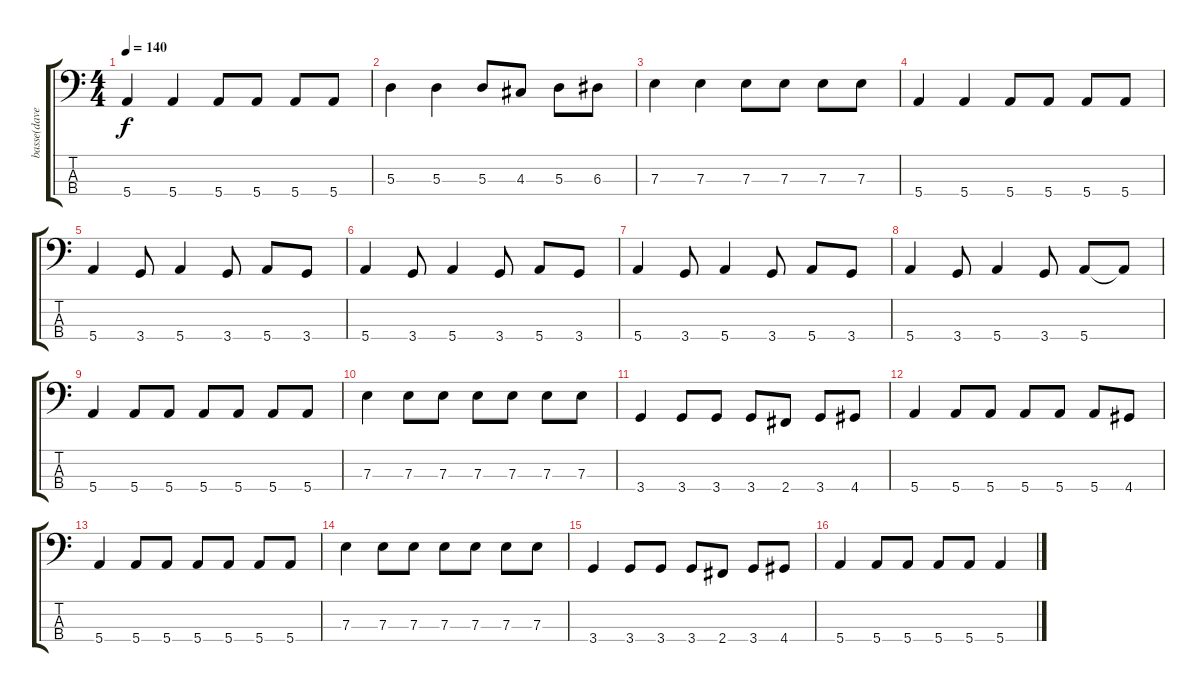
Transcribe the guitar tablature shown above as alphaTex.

\track ("basse(dave)" "basse(dave") {instrument electricbasspick}
\staff {score tabs}
\tuning (G2 D2 A1 E1) {hide}
\ts (4 4)
\tempo 140
\clef f4
\ks c
5.4.4{dy f} 5.4.4 5.4.8 5.4.8 5.4.8 5.4.8 |
5.3.4 5.3.4 5.3.8 4.3.8 5.3.8 6.3.8 |
7.3.4 7.3.4 7.3.8 7.3.8 7.3.8 7.3.8 |
5.4.4 5.4.4 5.4.8 5.4.8 5.4.8 5.4.8 |
5.4.4 3.4.8 5.4.4 3.4.8 5.4.8 3.4.8 |
5.4.4 3.4.8 5.4.4 3.4.8 5.4.8 3.4.8 |
5.4.4 3.4.8 5.4.4 3.4.8 5.4.8 3.4.8 |
5.4.4 3.4.8 5.4.4 3.4.8 5.4.8 5.4{t}.8 |
5.4.4 5.4.8 5.4.8 5.4.8 5.4.8 5.4.8 5.4.8 |
7.3.4 7.3.8 7.3.8 7.3.8 7.3.8 7.3.8 7.3.8 |
3.4.4 3.4.8 3.4.8 3.4.8 2.4.8 3.4.8 4.4.8 |
5.4.4 5.4.8 5.4.8 5.4.8 5.4.8 5.4.8 4.4.8 |
5.4.4 5.4.8 5.4.8 5.4.8 5.4.8 5.4.8 5.4.8 |
7.3.4 7.3.8 7.3.8 7.3.8 7.3.8 7.3.8 7.3.8 |
3.4.4 3.4.8 3.4.8 3.4.8 2.4.8 3.4.8 4.4.8 |
5.4.4 5.4.8 5.4.8 5.4.8 5.4.8 5.4.4
